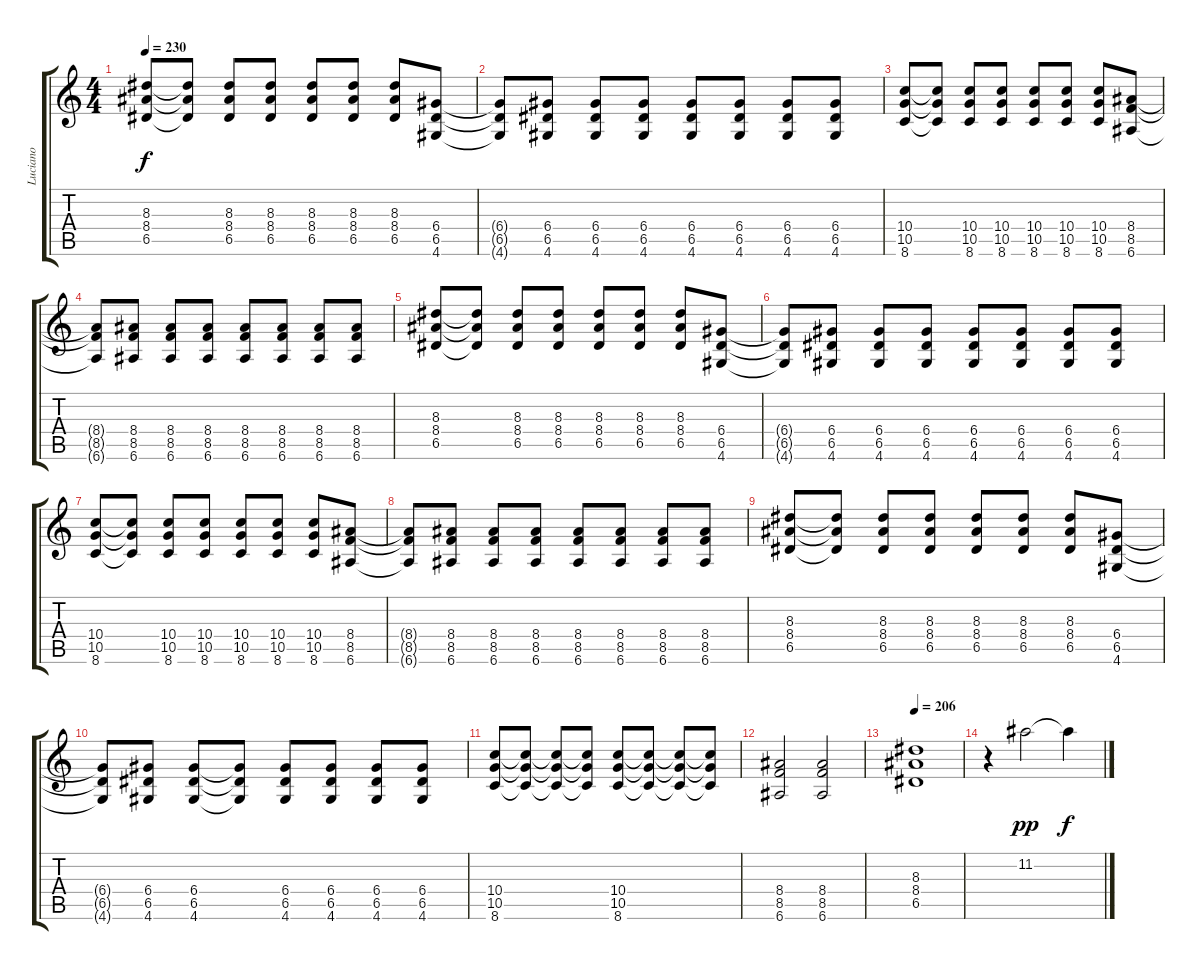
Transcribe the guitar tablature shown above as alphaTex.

\track ("Luciano" "Luciano") {instrument overdrivenguitar}
\staff {score tabs}
\tuning (E4 B3 G3 D3 A2 E2) {hide}
\ts (4 4)
\tempo 230
\clef g2
\ks c
(8.3 8.4 6.5).8{dy f} (8.3{t} 8.4{t} 6.5{t}).8 (8.3 8.4 6.5).8 (8.3 8.4 6.5).8 (8.3 8.4 6.5).8 (8.3 8.4 6.5).8 (8.3 8.4 6.5).8 (6.4 6.5 4.6).8 |
(6.4{t} 6.5{t} 4.6{t}).8 (6.4 6.5 4.6).8 (6.4 6.5 4.6).8 (6.4 6.5 4.6).8 (6.4 6.5 4.6).8 (6.4 6.5 4.6).8 (6.4 6.5 4.6).8 (6.4 6.5 4.6).8 |
(10.4 10.5 8.6).8 (10.4{t} 10.5{t} 8.6{t}).8 (10.4 10.5 8.6).8 (10.4 10.5 8.6).8 (10.4 10.5 8.6).8 (10.4 10.5 8.6).8 (10.4 10.5 8.6).8 (8.4 8.5 6.6).8 |
(8.4{t} 8.5{t} 6.6{t}).8 (8.4 8.5 6.6).8 (8.4 8.5 6.6).8 (8.4 8.5 6.6).8 (8.4 8.5 6.6).8 (8.4 8.5 6.6).8 (8.4 8.5 6.6).8 (8.4 8.5 6.6).8 |
(8.3 8.4 6.5).8 (8.3{t} 8.4{t} 6.5{t}).8 (8.3 8.4 6.5).8 (8.3 8.4 6.5).8 (8.3 8.4 6.5).8 (8.3 8.4 6.5).8 (8.3 8.4 6.5).8 (6.4 6.5 4.6).8 |
(6.4{t} 6.5{t} 4.6{t}).8 (6.4 6.5 4.6).8 (6.4 6.5 4.6).8 (6.4 6.5 4.6).8 (6.4 6.5 4.6).8 (6.4 6.5 4.6).8 (6.4 6.5 4.6).8 (6.4 6.5 4.6).8 |
(10.4 10.5 8.6).8 (10.4{t} 10.5{t} 8.6{t}).8 (10.4 10.5 8.6).8 (10.4 10.5 8.6).8 (10.4 10.5 8.6).8 (10.4 10.5 8.6).8 (10.4 10.5 8.6).8 (8.4 8.5 6.6).8 |
(8.4{t} 8.5{t} 6.6{t}).8 (8.4 8.5 6.6).8 (8.4 8.5 6.6).8 (8.4 8.5 6.6).8 (8.4 8.5 6.6).8 (8.4 8.5 6.6).8 (8.4 8.5 6.6).8 (8.4 8.5 6.6).8 |
(8.3 8.4 6.5).8 (8.3{t} 8.4{t} 6.5{t}).8 (8.3 8.4 6.5).8 (8.3 8.4 6.5).8 (8.3 8.4 6.5).8 (8.3 8.4 6.5).8 (8.3 8.4 6.5).8 (6.4 6.5 4.6).8 |
(6.4{t} 6.5{t} 4.6{t}).8 (6.4 6.5 4.6).8 (6.4 6.5 4.6).8 (6.4{t} 6.5{t} 4.6{t}).8 (6.4 6.5 4.6).8 (6.4 6.5 4.6).8 (6.4 6.5 4.6).8 (6.4 6.5 4.6).8 |
(10.4 10.5 8.6).8 (10.4{t} 10.5{t} 8.6{t}).8 (10.4{t} 10.5{t} 8.6{t}).8 (10.4{t} 10.5{t} 8.6{t}).8 (10.4 10.5 8.6).8 (10.4{t} 10.5{t} 8.6{t}).8 (10.4{t} 10.5{t} 8.6{t}).8 (10.4{t} 10.5{t} 8.6{t}).8 |
(8.4 8.5 6.6).2 (8.4 8.5 6.6).2 |
\tempo 206
(8.3 8.4 6.5).1 |
r.4 11.2.2{dy pp} 11.2{t}.4{dy f}
